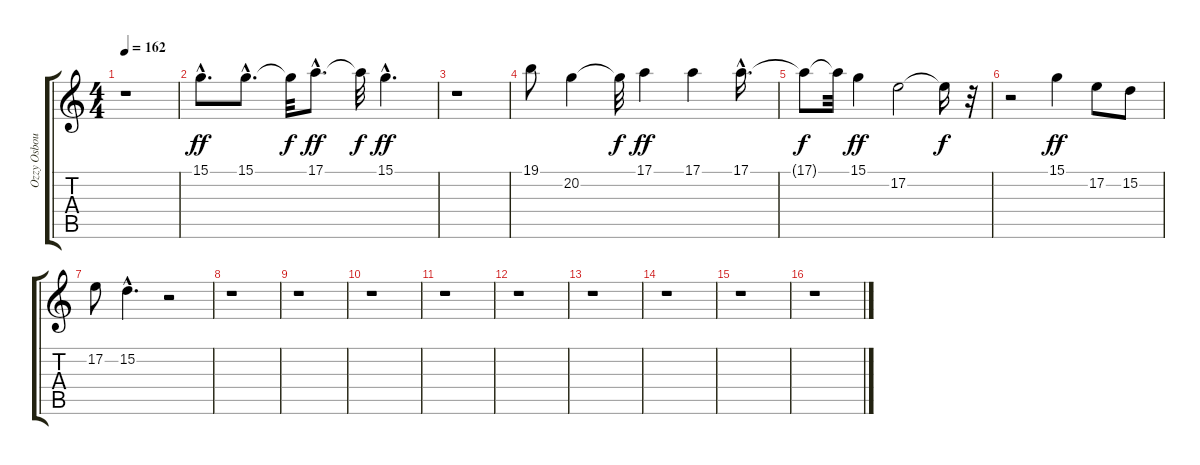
\track ("Ozzy Osbourne" "Ozzy Osbou") {instrument choiraahs}
\staff {score tabs}
\tuning (E4 B3 G3 D3 A2 E2) {hide}
\ts (4 4)
\tempo 162
\clef g2
\ks c
r.1{dy ff} |
15.1{hac}.8{d} 15.1{hac}.8{d} 15.1{t}.32{dy f} 17.1{hac}.8{d dy ff} 17.1{t}.32{dy f} 15.1{hac}.4{d dy ff} |
r.1 |
19.1.8 20.2.4 20.2{t}.32{dy f} 17.1.4{dy ff} 17.1.4 17.1{hac}.16{d} |
17.1{t}.8{dy f} 17.1{t}.32 15.1.4{dy ff} 17.2.2 17.2{t}.16{dy f} r.32 |
r.2 15.1.4{dy ff} 17.2.8 15.2.8 |
17.2.8 15.2{hac}.4{d} r.2 |
r.1 |
r.1 |
r.1 |
r.1 |
r.1 |
r.1 |
r.1 |
r.1 |
r.1
